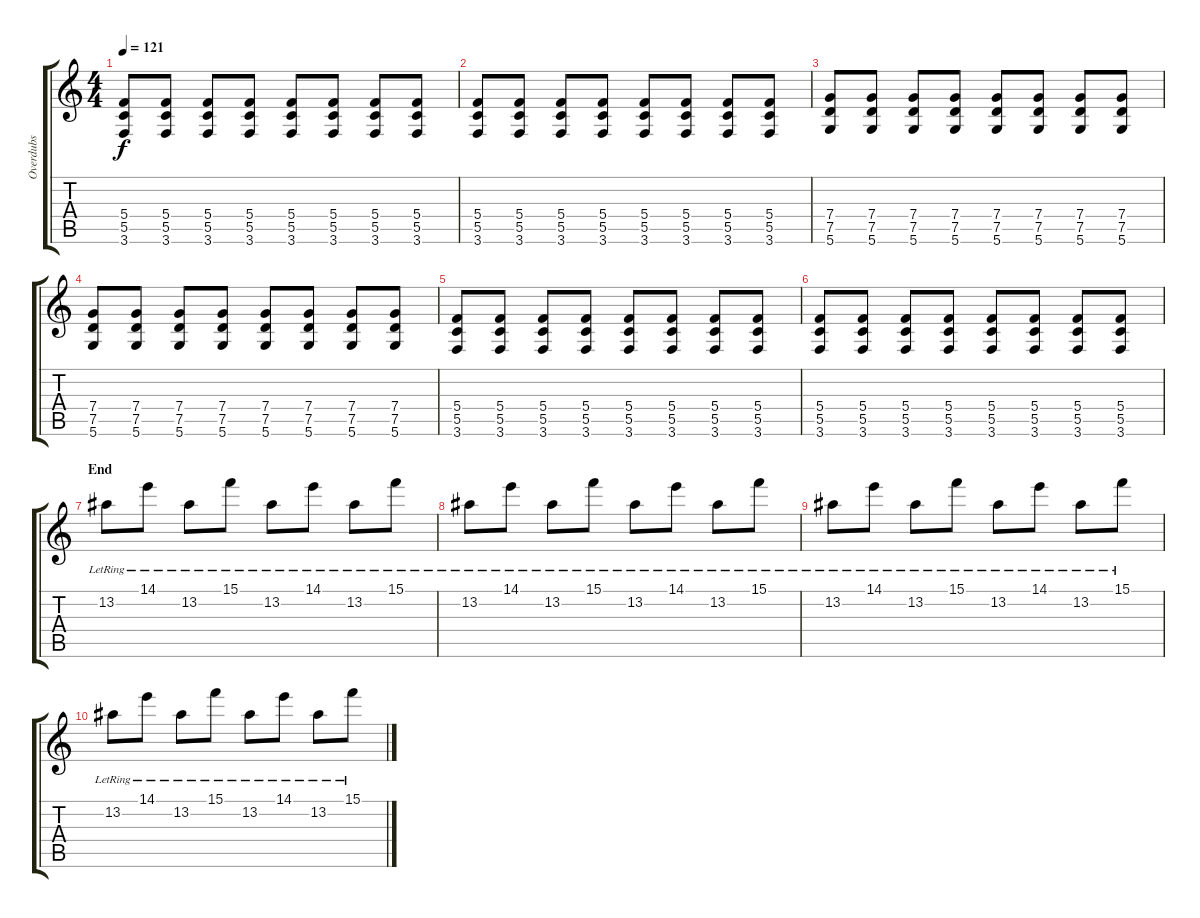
\track ("Overdubs" "Overdubs") {instrument electricguitarmuted}
\staff {score tabs}
\tuning (D4 A3 F3 C3 G2 D2) {hide}
\ts (4 4)
\tempo 121
\clef g2
\ks c
(5.4 5.5 3.6).8{dy f} (5.4 5.5 3.6).8 (5.4 5.5 3.6).8 (5.4 5.5 3.6).8 (5.4 5.5 3.6).8 (5.4 5.5 3.6).8 (5.4 5.5 3.6).8 (5.4 5.5 3.6).8 |
(5.4 5.5 3.6).8 (5.4 5.5 3.6).8 (5.4 5.5 3.6).8 (5.4 5.5 3.6).8 (5.4 5.5 3.6).8 (5.4 5.5 3.6).8 (5.4 5.5 3.6).8 (5.4 5.5 3.6).8 |
(7.4 7.5 5.6).8 (7.4 7.5 5.6).8 (7.4 7.5 5.6).8 (7.4 7.5 5.6).8 (7.4 7.5 5.6).8 (7.4 7.5 5.6).8 (7.4 7.5 5.6).8 (7.4 7.5 5.6).8 |
(7.4 7.5 5.6).8 (7.4 7.5 5.6).8 (7.4 7.5 5.6).8 (7.4 7.5 5.6).8 (7.4 7.5 5.6).8 (7.4 7.5 5.6).8 (7.4 7.5 5.6).8 (7.4 7.5 5.6).8 |
(5.4 5.5 3.6).8 (5.4 5.5 3.6).8 (5.4 5.5 3.6).8 (5.4 5.5 3.6).8 (5.4 5.5 3.6).8 (5.4 5.5 3.6).8 (5.4 5.5 3.6).8 (5.4 5.5 3.6).8 |
(5.4 5.5 3.6).8 (5.4 5.5 3.6).8 (5.4 5.5 3.6).8 (5.4 5.5 3.6).8 (5.4 5.5 3.6).8 (5.4 5.5 3.6).8 (5.4 5.5 3.6).8 (5.4 5.5 3.6).8{volume 15} |
\section ("" "End")
13.2{lr}.8{volume 0 instrument electricguitarclean} 14.1{lr}.8 13.2{lr}.8 15.1{lr}.8 13.2{lr}.8 14.1{lr}.8 13.2{lr}.8 15.1{lr}.8 |
13.2{lr}.8 14.1{lr}.8 13.2{lr}.8 15.1{lr}.8 13.2{lr}.8 14.1{lr}.8 13.2{lr}.8 15.1{lr}.8 |
13.2{lr}.8 14.1{lr}.8 13.2{lr}.8 15.1{lr}.8 13.2{lr}.8 14.1{lr}.8 13.2{lr}.8 15.1{lr}.8 |
13.2{lr}.8 14.1{lr}.8 13.2{lr}.8 15.1{lr}.8 13.2{lr}.8 14.1{lr}.8 13.2{lr}.8 15.1{lr}.8
